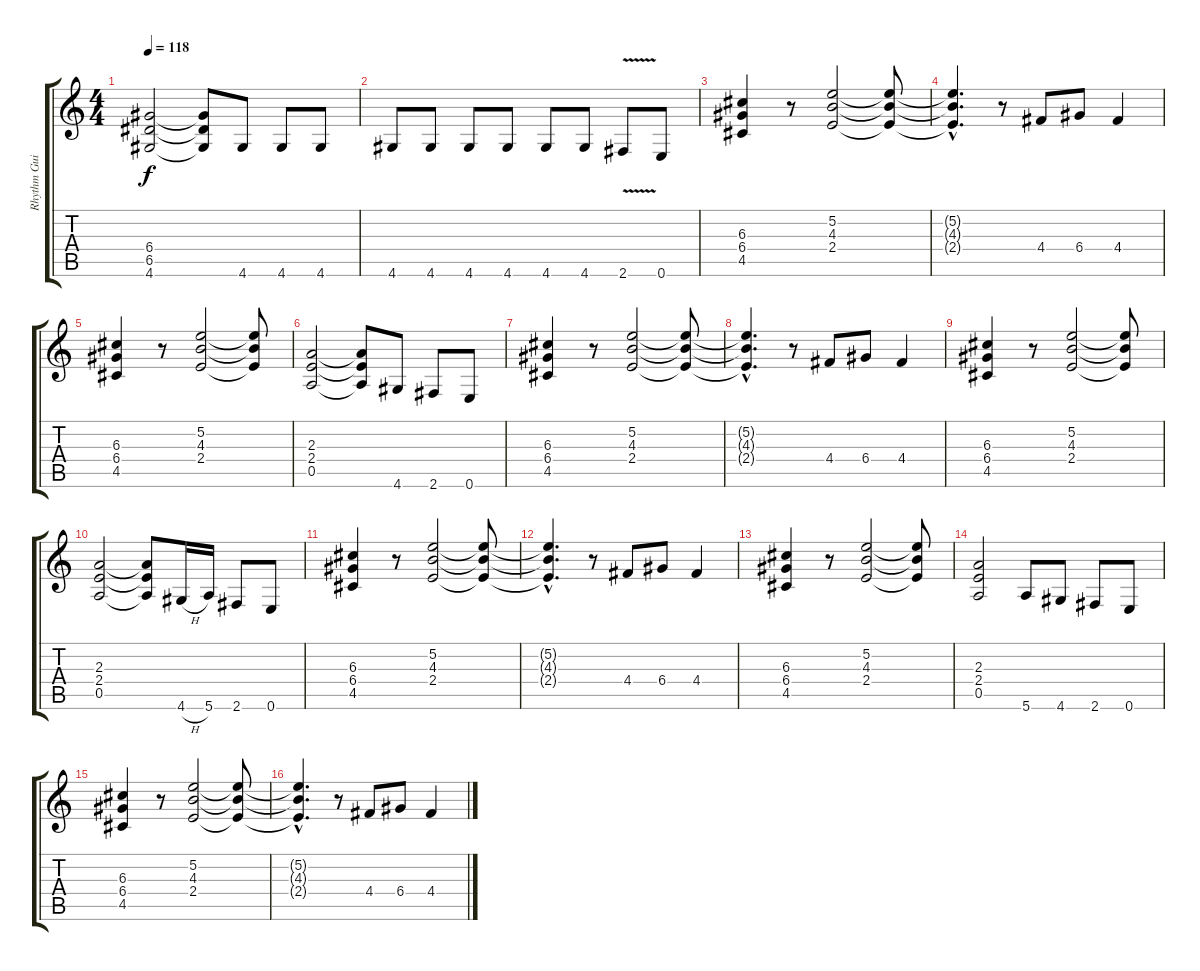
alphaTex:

\track ("Rhythm Guitar 1" "Rhythm Gui") {instrument distortionguitar}
\staff {score tabs}
\tuning (E4 B3 G3 D3 A2 E2) {hide}
\ts (4 4)
\tempo 118
\clef g2
\ks c
(6.4{t} 6.5{t} 4.6{t}).2{dy f} (6.4{t} 6.5{t} 4.6{t}).8 4.6.8 4.6.8 4.6.8 |
4.6.8 4.6.8 4.6.8 4.6.8 4.6.8 4.6.8 2.6{v}.8 0.6.8 |
(6.3 6.4 4.5).4 r.8 (5.2 4.3 2.4).2 (5.2{t} 4.3{t} 2.4{t}).8 |
(5.2{hac t} 4.3{hac t} 2.4{hac t}).4{d} r.8 4.4.8 6.4.8 4.4.4 |
(6.3 6.4 4.5).4 r.8 (5.2 4.3 2.4).2 (5.2{t} 4.3{t} 2.4{t}).8 |
(2.3 2.4 0.5).2 (2.3{t} 2.4{t} 0.5{t}).8 4.6.8 2.6.8 0.6.8 |
(6.3 6.4 4.5).4 r.8 (5.2 4.3 2.4).2 (5.2{t} 4.3{t} 2.4{t}).8 |
(5.2{hac t} 4.3{hac t} 2.4{hac t}).4{d} r.8 4.4.8 6.4.8 4.4.4 |
(6.3 6.4 4.5).4 r.8 (5.2 4.3 2.4).2 (5.2{t} 4.3{t} 2.4{t}).8 |
(2.3 2.4 0.5).2 (2.3{t} 2.4{t} 0.5{t}).8 4.6{h}.16 5.6.16 2.6.8 0.6.8 |
(6.3 6.4 4.5).4 r.8 (5.2 4.3 2.4).2 (5.2{t} 4.3{t} 2.4{t}).8 |
(5.2{hac t} 4.3{hac t} 2.4{hac t}).4{d} r.8 4.4.8 6.4.8 4.4.4 |
(6.3 6.4 4.5).4 r.8 (5.2 4.3 2.4).2 (5.2{t} 4.3{t} 2.4{t}).8 |
(2.3 2.4 0.5).2 5.6.8 4.6.8 2.6.8 0.6.8 |
(6.3 6.4 4.5).4 r.8 (5.2 4.3 2.4).2 (5.2{t} 4.3{t} 2.4{t}).8 |
(5.2{hac t} 4.3{hac t} 2.4{hac t}).4{d} r.8 4.4.8 6.4.8 4.4.4
